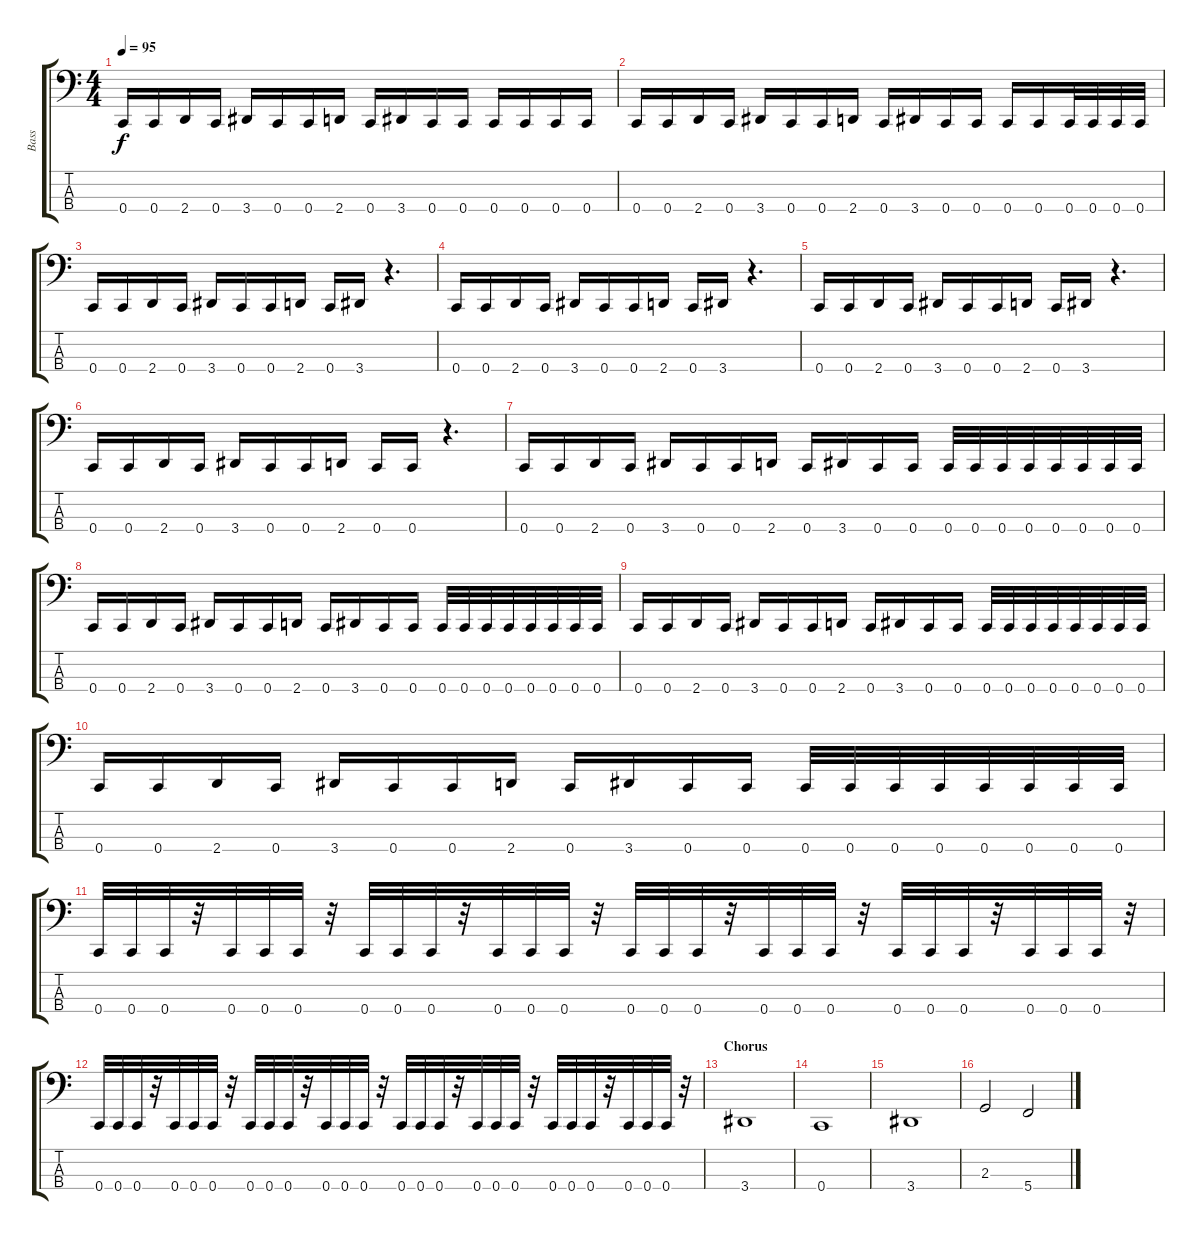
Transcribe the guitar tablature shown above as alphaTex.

\track ("Bass" "Bass") {instrument electricbasspick}
\staff {score tabs}
\tuning (Eb2 Bb1 F1 C1) {hide}
\ts (4 4)
\tempo 95
\clef f4
\ks c
0.4.16{dy f} 0.4.16 2.4.16 0.4.16 3.4.16 0.4.16 0.4.16 2.4.16 0.4.16 3.4.16 0.4.16 0.4.16 0.4.16 0.4.16 0.4.16 0.4.16 |
0.4.16 0.4.16 2.4.16 0.4.16 3.4.16 0.4.16 0.4.16 2.4.16 0.4.16 3.4.16 0.4.16 0.4.16 0.4.16 0.4.16 0.4.32 0.4.32 0.4.32 0.4.32 |
0.4.16 0.4.16 2.4.16 0.4.16 3.4.16 0.4.16 0.4.16 2.4.16 0.4.16 3.4.16 r.4{d} |
0.4.16 0.4.16 2.4.16 0.4.16 3.4.16 0.4.16 0.4.16 2.4.16 0.4.16 3.4.16 r.4{d} |
0.4.16 0.4.16 2.4.16 0.4.16 3.4.16 0.4.16 0.4.16 2.4.16 0.4.16 3.4.16 r.4{d} |
0.4.16 0.4.16 2.4.16 0.4.16 3.4.16 0.4.16 0.4.16 2.4.16 0.4.16 0.4.16 r.4{d} |
0.4.16 0.4.16 2.4.16 0.4.16 3.4.16 0.4.16 0.4.16 2.4.16 0.4.16 3.4.16 0.4.16 0.4.16 0.4.32 0.4.32 0.4.32 0.4.32 0.4.32 0.4.32 0.4.32 0.4.32 |
0.4.16 0.4.16 2.4.16 0.4.16 3.4.16 0.4.16 0.4.16 2.4.16 0.4.16 3.4.16 0.4.16 0.4.16 0.4.32 0.4.32 0.4.32 0.4.32 0.4.32 0.4.32 0.4.32 0.4.32 |
0.4.16 0.4.16 2.4.16 0.4.16 3.4.16 0.4.16 0.4.16 2.4.16 0.4.16 3.4.16 0.4.16 0.4.16 0.4.32 0.4.32 0.4.32 0.4.32 0.4.32 0.4.32 0.4.32 0.4.32 |
0.4.16 0.4.16 2.4.16 0.4.16 3.4.16 0.4.16 0.4.16 2.4.16 0.4.16 3.4.16 0.4.16 0.4.16 0.4.32 0.4.32 0.4.32 0.4.32 0.4.32 0.4.32 0.4.32 0.4.32 |
0.4.32 0.4.32 0.4.32 r.32 0.4.32 0.4.32 0.4.32 r.32 0.4.32 0.4.32 0.4.32 r.32 0.4.32 0.4.32 0.4.32 r.32 0.4.32 0.4.32 0.4.32 r.32 0.4.32 0.4.32 0.4.32 r.32 0.4.32 0.4.32 0.4.32 r.32 0.4.32 0.4.32 0.4.32 r.32 |
0.4.32 0.4.32 0.4.32 r.32 0.4.32 0.4.32 0.4.32 r.32 0.4.32 0.4.32 0.4.32 r.32 0.4.32 0.4.32 0.4.32 r.32 0.4.32 0.4.32 0.4.32 r.32 0.4.32 0.4.32 0.4.32 r.32 0.4.32 0.4.32 0.4.32 r.32 0.4.32 0.4.32 0.4.32 r.32 |
\section ("" "Chorus")
3.4.1 |
0.4.1 |
3.4.1 |
2.3.2 5.4.2
